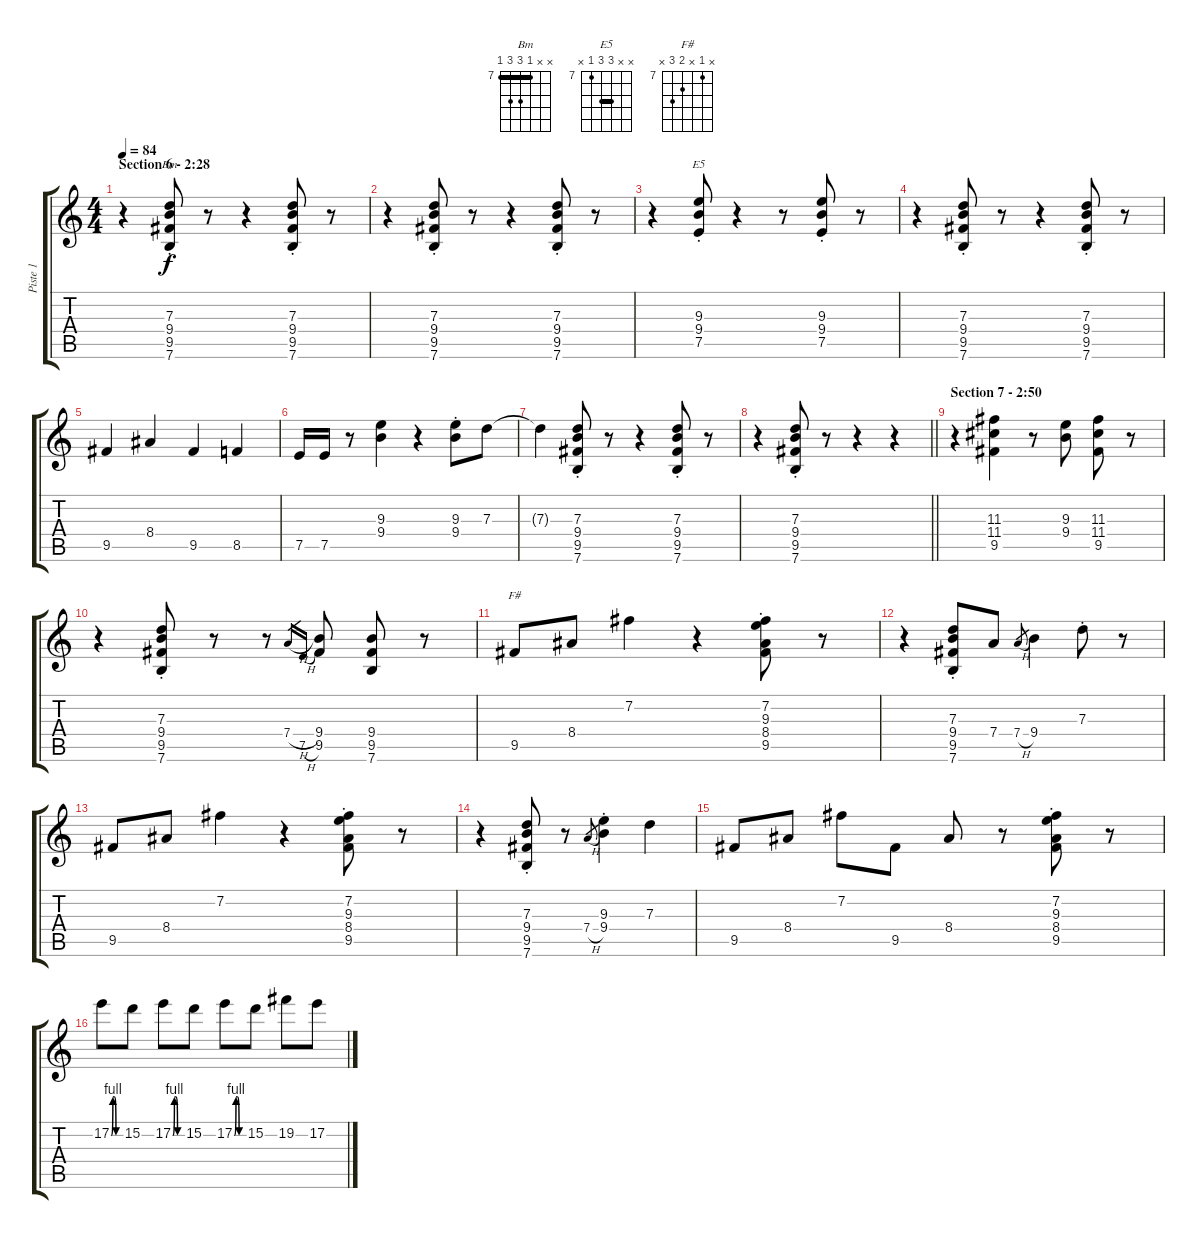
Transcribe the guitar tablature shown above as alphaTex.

\track ("Piste 1" "Piste 1") {instrument electricguitarjazz}
\staff {score tabs}
\tuning (E4 B3 G3 D3 A2 E2) {hide}
\chord ("Bm" x x 7 9 9 7) {firstfret 7 barre 7}
\chord ("E5" x x 9 9 7 x) {firstfret 7 barre 9}
\chord ("F#" x 7 x 8 9 x) {firstfret 7}
\ts (4 4)
\section ("" "Section 6 - 2:28")
\tempo 84
\clef g2
\ks c
r.4{dy f} (7.3{st} 9.4 9.5 7.6).8{ch "Bm"} r.8 r.4 (7.3{st} 9.4 9.5 7.6).8 r.8 |
r.4 (7.3{st} 9.4 9.5 7.6).8 r.8 r.4 (7.3{st} 9.4 9.5 7.6).8 r.8 |
r.4 (9.3{st} 9.4{st} 7.5{st}).8{ch "E5"} r.4 r.8 (9.3{st} 9.4{st} 7.5{st}).8 r.8 |
r.4 (7.3{st} 9.4 9.5 7.6).8 r.8 r.4 (7.3{st} 9.4 9.5 7.6).8 r.8 |
9.5.4 8.4.4 9.5.4 8.5.4 |
7.5.16 7.5.16 r.8 (9.3 9.4).4 r.4 (9.3{st} 9.4).8 7.3.8 |
7.3{t}.4 (7.3{st} 9.4 9.5 7.6).8 r.8 r.4 (7.3{st} 9.4 9.5 7.6).8 r.8 |
\barLineRight lightlight
r.4 (7.3{st} 9.4 9.5 7.6).8 r.8 r.4 r.4 |
\section ("" "Section 7 - 2:50")
r.4 (11.3 11.4 9.5).4 r.8 (9.3 9.4).8 (11.3 11.4 9.5).8 r.8 |
r.4 (7.3{st} 9.4 9.5 7.6).8 r.8 r.8 7.4{h}.16{gr} 7.5{h}.16{gr} (9.4 9.5).8 (9.4 9.5 7.6).8 r.8 |
9.5.8{ch "F#"} 8.4.8 7.2.4 r.4 (7.2{st} 9.3{st} 8.4{st} 9.5{st}).8 r.8 |
r.4 (7.3{st} 9.4 9.5 7.6).8 7.4.8 7.4{h}.8{gr} 9.4.4 7.3{st}.8 r.8 |
9.5.8 8.4.8 7.2.4 r.4 (7.2{st} 9.3{st} 8.4{st} 9.5{st}).8 r.8 |
r.4 (7.3{st} 9.4 9.5 7.6).8 r.8 7.4{h}.8{gr} (9.3{st} 9.4).4 7.3.4 |
9.5.8 8.4.8 7.2.8 9.5.8 8.4.8 r.8 (7.2{st} 9.3{st} 8.4{st} 9.5{st}).8 r.8 |
17.2{be (custom 0 0 10 4 20 4 30 0 60 0)}.8 15.2.8 17.2{be (custom 0 0 10 4 20 4 30 0 60 0)}.8 15.2.8 17.2{be (custom 0 0 10 4 20 4 30 0 60 0)}.8 15.2.8 19.2.8 17.2.8
